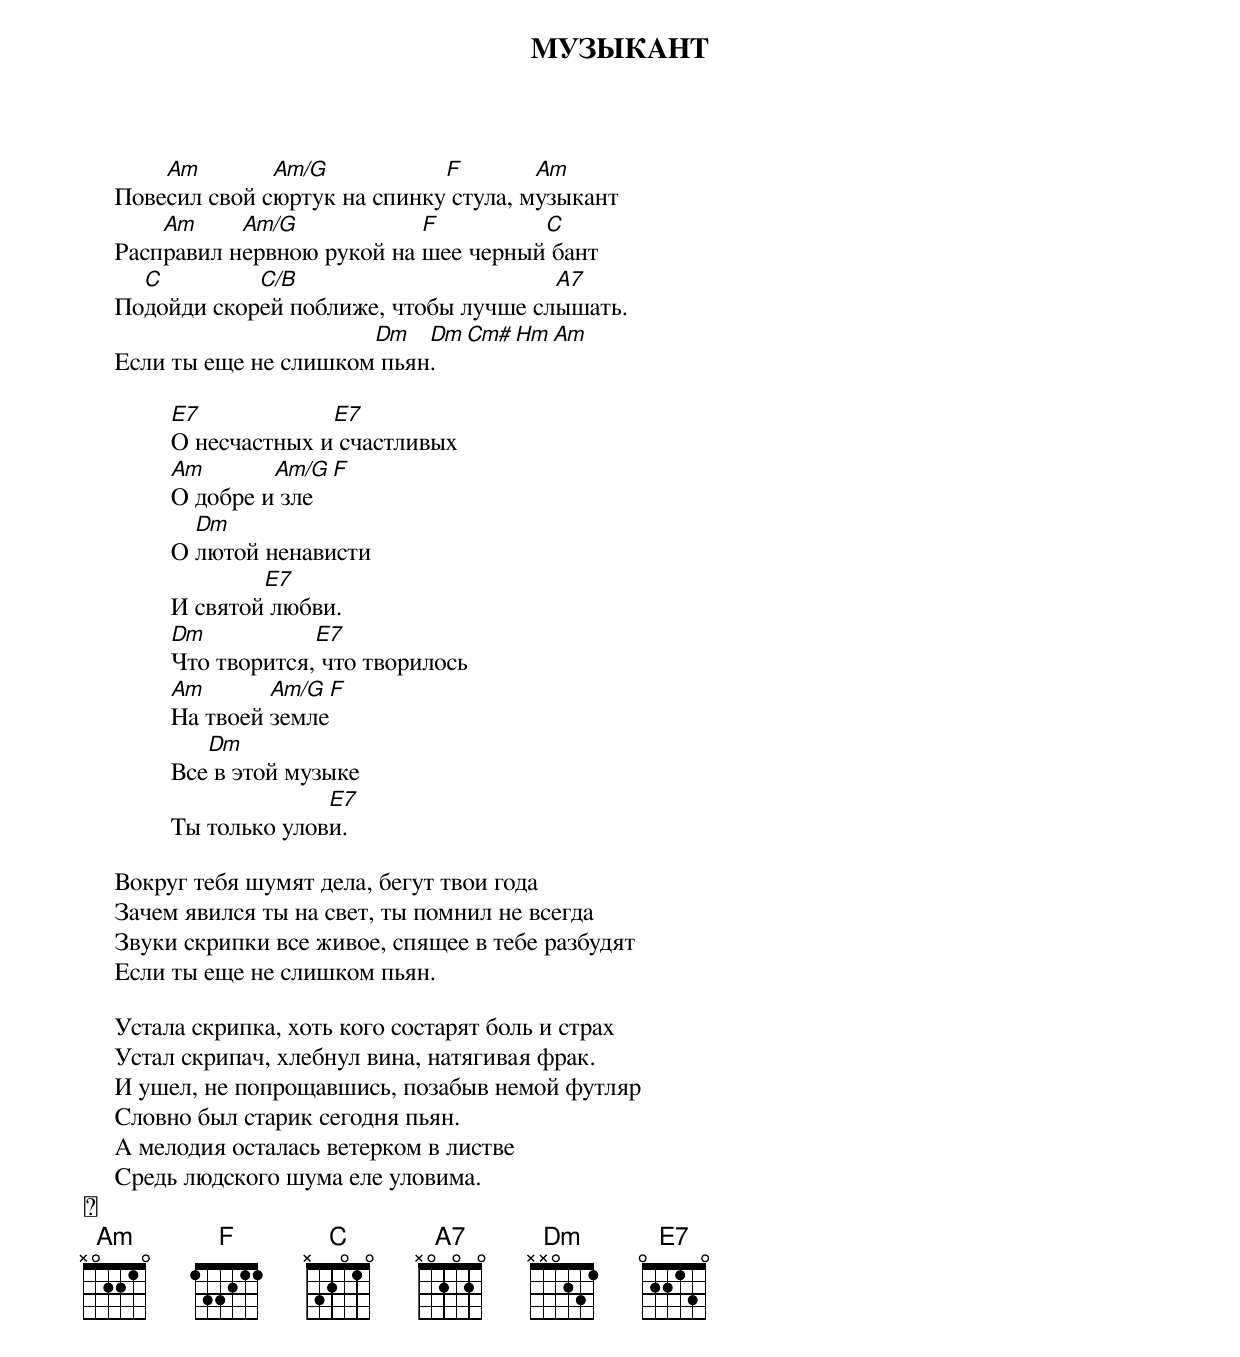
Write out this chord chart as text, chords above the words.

                          МУЗЫКАНТ

         Am        Am/G           F        Am
     Повесил свой сюртук на спинку стула, музыкант
         Am     Am/G            F         C
     Расправил нервною рукой на шее черный бант
       C         C/B                       A7
     Подойди скорей поближе, чтобы лучше слышать.
                           Dm   Dm Cm# Hm Am
     Если ты еще не слишком пьян.

              E7            E7
              О несчастных и счастливых
              Am       Am/G  F
              О добре и зле
                Dm
              О лютой ненависти
                      E7
              И святой любви.
              Dm           E7
              Что творится, что творилось
              Am       Am/G  F
              На твоей земле
                 Dm
              Все в этой музыке
                            E7
              Ты только улови.

     Вокруг тебя шумят дела, бегут твои года
     Зачем явился ты на свет, ты помнил не всегда
     Звуки скрипки все живое, спящее в тебе разбудят
     Если ты еще не слишком пьян.

     Устала скрипка, хоть кого состарят боль и страх
     Устал скрипач, хлебнул вина, натягивая фрак.
     И ушел, не попрощавшись, позабыв немой футляр
     Словно был старик сегодня пьян.
     А мелодия осталась ветерком в листве
     Средь людского шума еле уловима.

